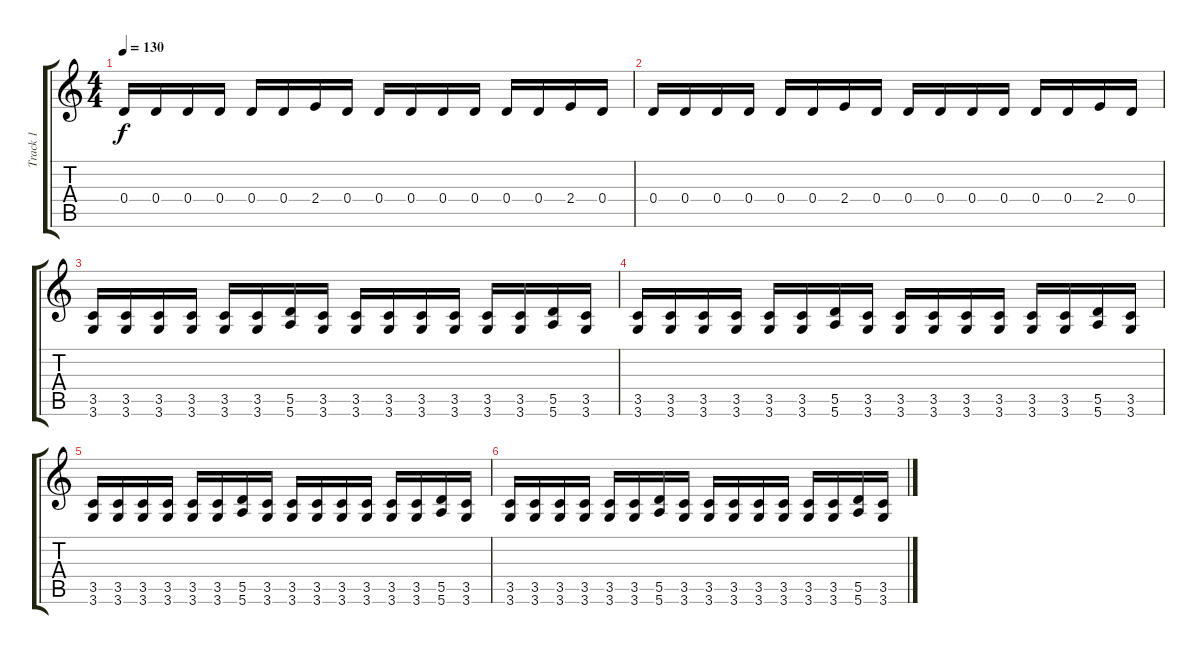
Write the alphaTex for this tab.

\track ("Track 1" "Track 1") {instrument electricguitarclean}
\staff {score tabs}
\tuning (E4 B3 G3 D3 A2 E2) {hide}
\ts (4 4)
\tempo 130
\clef g2
\ks c
0.4.16{dy f volume 7 instrument overdrivenguitar} 0.4.16 0.4.16 0.4.16 0.4.16 0.4.16 2.4.16 0.4.16 0.4.16 0.4.16 0.4.16 0.4.16 0.4.16 0.4.16 2.4.16 0.4.16 |
0.4.16{volume 7 instrument overdrivenguitar} 0.4.16 0.4.16 0.4.16 0.4.16 0.4.16 2.4.16 0.4.16 0.4.16 0.4.16 0.4.16 0.4.16 0.4.16 0.4.16 2.4.16 0.4.16 |
(3.5 3.6).16 (3.5 3.6).16 (3.5 3.6).16 (3.5 3.6).16 (3.5 3.6).16 (3.5 3.6).16 (5.5 5.6).16 (3.5 3.6).16 (3.5 3.6).16 (3.5 3.6).16 (3.5 3.6).16 (3.5 3.6).16 (3.5 3.6).16 (3.5 3.6).16 (5.5 5.6).16 (3.5 3.6).16 |
(3.5 3.6).16 (3.5 3.6).16 (3.5 3.6).16 (3.5 3.6).16 (3.5 3.6).16 (3.5 3.6).16 (5.5 5.6).16 (3.5 3.6).16 (3.5 3.6).16 (3.5 3.6).16 (3.5 3.6).16 (3.5 3.6).16 (3.5 3.6).16 (3.5 3.6).16 (5.5 5.6).16 (3.5 3.6).16 |
(3.5 3.6).16 (3.5 3.6).16 (3.5 3.6).16 (3.5 3.6).16 (3.5 3.6).16 (3.5 3.6).16 (5.5 5.6).16 (3.5 3.6).16 (3.5 3.6).16 (3.5 3.6).16 (3.5 3.6).16 (3.5 3.6).16 (3.5 3.6).16 (3.5 3.6).16 (5.5 5.6).16 (3.5 3.6).16 |
(3.5 3.6).16 (3.5 3.6).16 (3.5 3.6).16 (3.5 3.6).16 (3.5 3.6).16 (3.5 3.6).16 (5.5 5.6).16 (3.5 3.6).16 (3.5 3.6).16 (3.5 3.6).16 (3.5 3.6).16 (3.5 3.6).16 (3.5 3.6).16 (3.5 3.6).16 (5.5 5.6).16 (3.5 3.6).16
